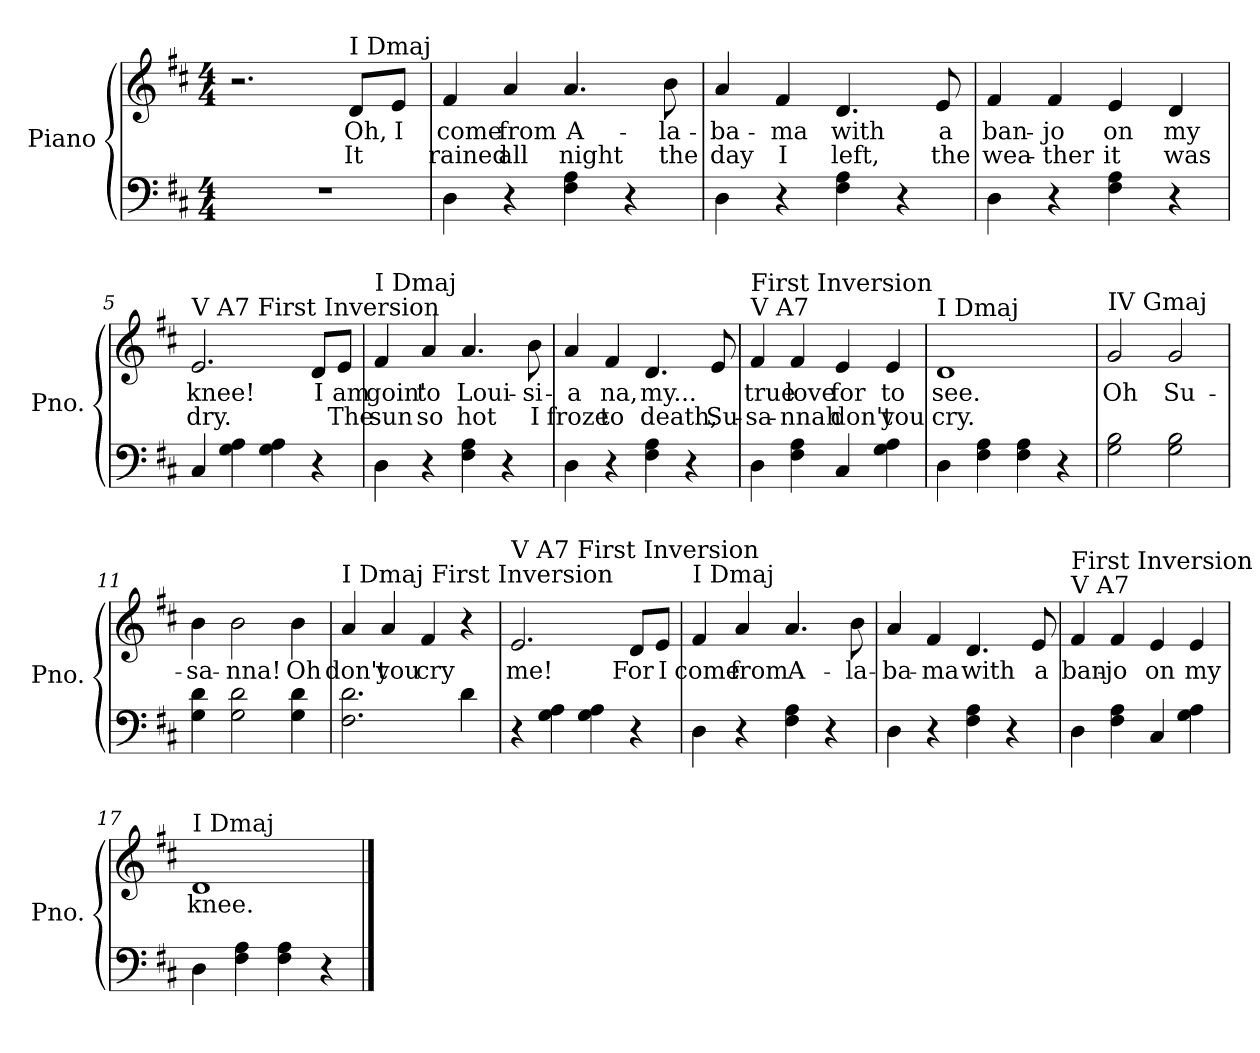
**kern	**kern	**text	**text
*part1	*part1	*part1	*part1
*staff2	*staff1	*staff1	*staff1
*I"Piano	*	*	*
*I'Pno.	*	*	*
*clefF4	*clefG2	*	*
*k[f#c#]	*k[f#c#]	*	*
*M4/4	*M4/4	*	*
=1	=1	=1	=1
1r	2.r	.	.
!	!LO:TX:a:t=I Dmaj	!	!
!	!	!LO:LY:b	!LO:LY:b
.	8d/L	Oh,	It
!	!	!LO:LY:b	!
.	8e/J	I	.
=2	=2	=2	=2
!	!	!LO:LY:b	!LO:LY:b
4D\	4f#/	come	rained
!	!	!LO:LY:b	!LO:LY:b
4r	4a/	from	all
!	!	!LO:LY:b	!LO:LY:b
4F#\ 4A\	4.a/	A-	night
4r	.	.	.
!	!	!LO:LY:b	!LO:LY:b
.	8b\	-la-	the
=3	=3	=3	=3
!	!	!LO:LY:b	!LO:LY:b
4D\	4a/	-ba-	day
!	!	!LO:LY:b	!LO:LY:b
4r	4f#/	-ma	I
!	!	!LO:LY:b	!LO:LY:b
4F#\ 4A\	4.d/	with	left,
4r	.	.	.
!	!	!LO:LY:b	!LO:LY:b
.	8e/	a	the
=4	=4	=4	=4
!	!	!LO:LY:b	!LO:LY:b
4D\	4f#/	ban-	wea-
!	!	!LO:LY:b	!LO:LY:b
4r	4f#/	-jo	-ther
!	!	!LO:LY:b	!LO:LY:b
4F#\ 4A\	4e/	on	it
!	!	!LO:LY:b	!LO:LY:b
4r	4d/	my	was
=5	=5	=5	=5
!	!LO:TX:a:t=V A7 First Inversion	!	!
!	!	!LO:LY:b	!LO:LY:b
4C#/	2.e/	knee!	dry.
4G\ 4A\	.	.	.
4G\ 4A\	.	.	.
!	!	!LO:LY:b	!
4r	8d/L	I	.
!	!	!LO:LY:b	!LO:LY:b
.	8e/J	am	The
!!LO:LB:g=z
=6	=6	=6	=6
!	!LO:TX:a:t=I Dmaj	!	!
!	!	!LO:LY:b	!LO:LY:b
4D\	4f#/	goin'	sun
!	!	!LO:LY:b	!LO:LY:b
4r	4a/	to	so
!	!	!LO:LY:b	!LO:LY:b
4F#\ 4A\	4.a/	Loui-	hot
4r	.	.	.
!	!	!LO:LY:b	!LO:LY:b
.	8b\	-si-	I
=7	=7	=7	=7
!	!	!LO:LY:b	!LO:LY:b
4D\	4a/	-a	froze
!	!	!LO:LY:b	!LO:LY:b
4r	4f#/	na,	to
!	!	!LO:LY:b	!LO:LY:b
4F#\ 4A\	4.d/	my...	death,
4r	.	.	.
!	!	!	!LO:LY:b
.	8e/	.	Su-
=8	=8	=8	=8
!	!LO:TX:a:t=V A7	!	!
!	!LO:TX:a:t=First Inversion	!	!
!	!	!LO:LY:b	!LO:LY:b
4D<\	4f#/	true	-sa-
!	!	!LO:LY:b	!LO:LY:b
4F#\ 4A\	4f#/	love	-nnah
!	!	!LO:LY:b	!LO:LY:b
4C#</	4e/	for	don't
!	!	!LO:LY:b	!LO:LY:b
4G\ 4A\	4e/	to	you
=9	=9	=9	=9
!	!LO:TX:a:t=I Dmaj	!	!
!	!	!LO:LY:b	!LO:LY:b
4D\	1d	see.	cry.
4F#\ 4A\	.	.	.
4F#\ 4A\	.	.	.
4r	.	.	.
!!LO:LB:g=z
=10	=10	=10	=10
!	!LO:TX:a:t=IV Gmaj	!	!
!	!	!LO:LY:b	!
2G\<< 2B\<<	2g/	Oh	.
!	!	!LO:LY:b	!
2G\ 2B\	2g/	Su-	.
=11	=11	=11	=11
!	!	!LO:LY:b	!
4G\<< 4d\<<	4b\	-sa-	.
!	!	!LO:LY:b	!
2G\ 2d\	2b\	-nna!	.
!	!	!LO:LY:b	!
4G\ 4d\	4b\	Oh	.
=12	=12	=12	=12
!	!LO:TX:a:t=I Dmaj First Inversion	!	!
!	!	!LO:LY:b	!
2.F#\<< 2.d\<<	4a/	don't	.
!	!	!LO:LY:b	!
.	4a/	you	.
!	!	!LO:LY:b	!
.	4f#/	cry	.
4d\	4r	.	.
=13	=13	=13	=13
!	!LO:TX:a:t=V A7 First Inversion	!	!
!	!	!LO:LY:b	!
4r	2.e/	me!	.
4G\<< 4A\<<	.	.	.
4G\ 4A\	.	.	.
!	!	!LO:LY:b	!
4r	8d/L	For	.
!	!	!LO:LY:b	!
.	8e/J	I	.
!!LO:LB:g=z
=14	=14	=14	=14
!	!LO:TX:a:t=I Dmaj	!	!
!	!	!LO:LY:b	!
4D\	4f#/	come	.
!	!	!LO:LY:b	!
4r	4a/	from	.
!	!	!LO:LY:b	!
4F#\ 4A\	4.a/	A-	.
4r	.	.	.
!	!	!LO:LY:b	!
.	8b\	-la-	.
=15	=15	=15	=15
!	!	!LO:LY:b	!
4D\	4a/	-ba-	.
!	!	!LO:LY:b	!
4r	4f#/	-ma	.
!	!	!LO:LY:b	!
4F#\ 4A\	4.d/	with	.
4r	.	.	.
!	!	!LO:LY:b	!
.	8e/	a	.
=16	=16	=16	=16
!	!LO:TX:a:t=V A7	!	!
!	!LO:TX:a:t=First Inversion	!	!
!	!	!LO:LY:b	!
4D\	4f#/	ban-	.
!	!	!LO:LY:b	!
4F#\ 4A\	4f#/	-jo	.
!	!	!LO:LY:b	!
4C#/	4e/	on	.
!	!	!LO:LY:b	!
4G\ 4A\	4e/	my	.
=17	=17	=17	=17
!	!LO:TX:a:t=I Dmaj	!	!
!	!	!LO:LY:b	!
4D\	1d	knee.	.
4F#\ 4A\	.	.	.
4F#\ 4A\	.	.	.
4r	.	.	.
==	==	==	==
*-	*-	*-	*-
